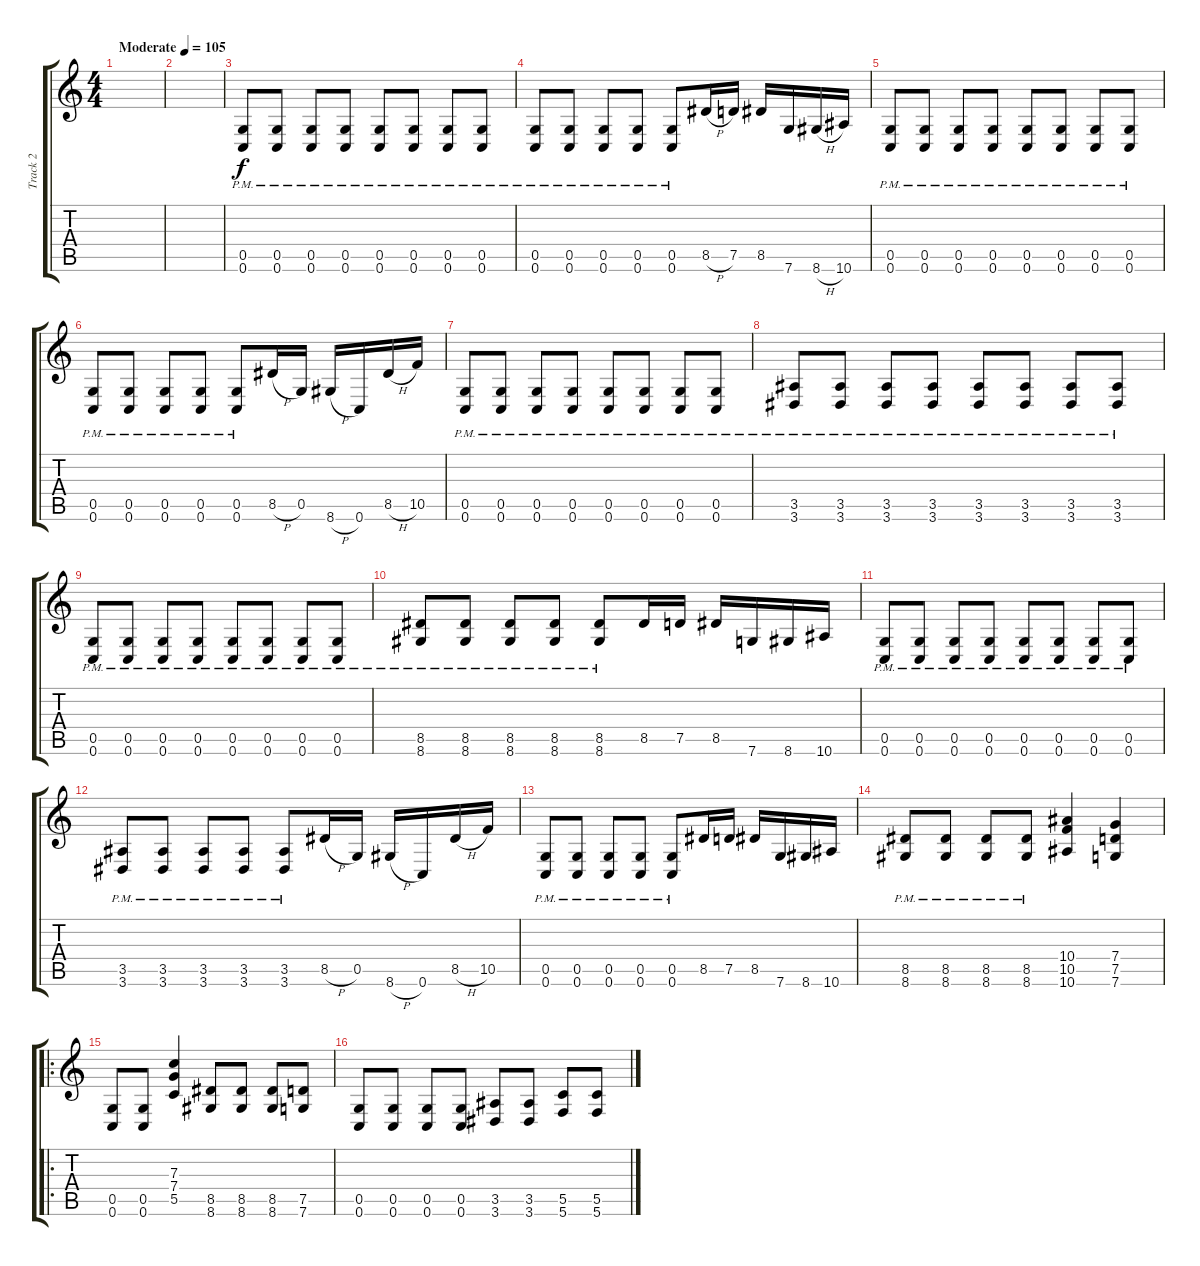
\track ("Track 2" "Track 2") {instrument overdrivenguitar}
\staff {score tabs}
\tuning (D4 A3 F3 C3 G2 C2) {hide}
\ts (4 4)
\tempo (105 "Moderate")
\clef g2
\ks c
|
|
(0.5{pm} 0.6{pm}).8 (0.5{pm} 0.6{pm}).8 (0.5{pm} 0.6{pm}).8 (0.5{pm} 0.6{pm}).8 (0.5{pm} 0.6{pm}).8 (0.5{pm} 0.6{pm}).8 (0.5{pm} 0.6{pm}).8 (0.5{pm} 0.6{pm}).8 |
(0.5{pm} 0.6{pm}).8 (0.5{pm} 0.6{pm}).8 (0.5{pm} 0.6{pm}).8 (0.5{pm} 0.6{pm}).8 (0.5{pm} 0.6{pm}).8 8.5{h}.16 7.5.16 8.5.16 7.6.16 8.6{h}.16 10.6.16 |
(0.5{pm} 0.6{pm}).8 (0.5{pm} 0.6{pm}).8 (0.5{pm} 0.6{pm}).8 (0.5{pm} 0.6{pm}).8 (0.5{pm} 0.6{pm}).8 (0.5{pm} 0.6{pm}).8 (0.5{pm} 0.6{pm}).8 (0.5{pm} 0.6{pm}).8 |
(0.5{pm} 0.6{pm}).8 (0.5{pm} 0.6{pm}).8 (0.5{pm} 0.6{pm}).8 (0.5{pm} 0.6{pm}).8 (0.5{pm} 0.6{pm}).8 8.5{h}.16 0.5.16 8.6{h}.16 0.6.16 8.5{h}.16 10.5.16 |
(0.5{pm} 0.6{pm}).8 (0.5{pm} 0.6{pm}).8 (0.5{pm} 0.6{pm}).8 (0.5{pm} 0.6{pm}).8 (0.5{pm} 0.6{pm}).8 (0.5{pm} 0.6{pm}).8 (0.5{pm} 0.6{pm}).8 (0.5{pm} 0.6{pm}).8 |
(3.5{pm} 3.6{pm}).8 (3.5{pm} 3.6{pm}).8 (3.5{pm} 3.6{pm}).8 (3.5{pm} 3.6{pm}).8 (3.5{pm} 3.6{pm}).8 (3.5{pm} 3.6{pm}).8 (3.5{pm} 3.6{pm}).8 (3.5{pm} 3.6{pm}).8 |
(0.5{pm} 0.6{pm}).8 (0.5{pm} 0.6{pm}).8 (0.5{pm} 0.6{pm}).8 (0.5{pm} 0.6{pm}).8 (0.5{pm} 0.6{pm}).8 (0.5{pm} 0.6{pm}).8 (0.5{pm} 0.6{pm}).8 (0.5{pm} 0.6{pm}).8 |
(8.5{pm} 8.6{pm}).8 (8.5{pm} 8.6{pm}).8 (8.5{pm} 8.6{pm}).8 (8.5{pm} 8.6{pm}).8 (8.5{pm} 8.6{pm}).8 8.5.16 7.5.16 8.5.16 7.6.16 8.6.16 10.6.16 |
(0.5{pm} 0.6{pm}).8 (0.5{pm} 0.6{pm}).8 (0.5{pm} 0.6{pm}).8 (0.5{pm} 0.6{pm}).8 (0.5{pm} 0.6{pm}).8 (0.5{pm} 0.6{pm}).8 (0.5{pm} 0.6{pm}).8 (0.5{pm} 0.6{pm}).8 |
(3.5{pm} 3.6{pm}).8 (3.5{pm} 3.6{pm}).8 (3.5{pm} 3.6{pm}).8 (3.5{pm} 3.6{pm}).8 (3.5{pm} 3.6{pm}).8 8.5{h}.16 0.5.16 8.6{h}.16 0.6.16 8.5{h}.16 10.5.16 |
(0.5{pm} 0.6{pm}).8 (0.5{pm} 0.6{pm}).8 (0.5{pm} 0.6{pm}).8 (0.5{pm} 0.6{pm}).8 (0.5{pm} 0.6{pm}).8 8.5.16 7.5.16 8.5.16 7.6.16 8.6.16 10.6.16 |
(8.5{pm} 8.6{pm}).8 (8.5{pm} 8.6{pm}).8 (8.5{pm} 8.6{pm}).8 (8.5{pm} 8.6{pm}).8 (10.4 10.5 10.6).4 (7.4 7.5 7.6).4 |
\ro
(0.5 0.6).8 (0.5 0.6).8 (7.3 7.4 5.5).4 (8.5 8.6).8 (8.5 8.6).8 (8.5 8.6).8 (7.5 7.6).8 |
(0.5 0.6).8 (0.5 0.6).8 (0.5 0.6).8 (0.5 0.6).8 (3.5 3.6).8 (3.5 3.6).8 (5.5 5.6).8 (5.5 5.6).8
